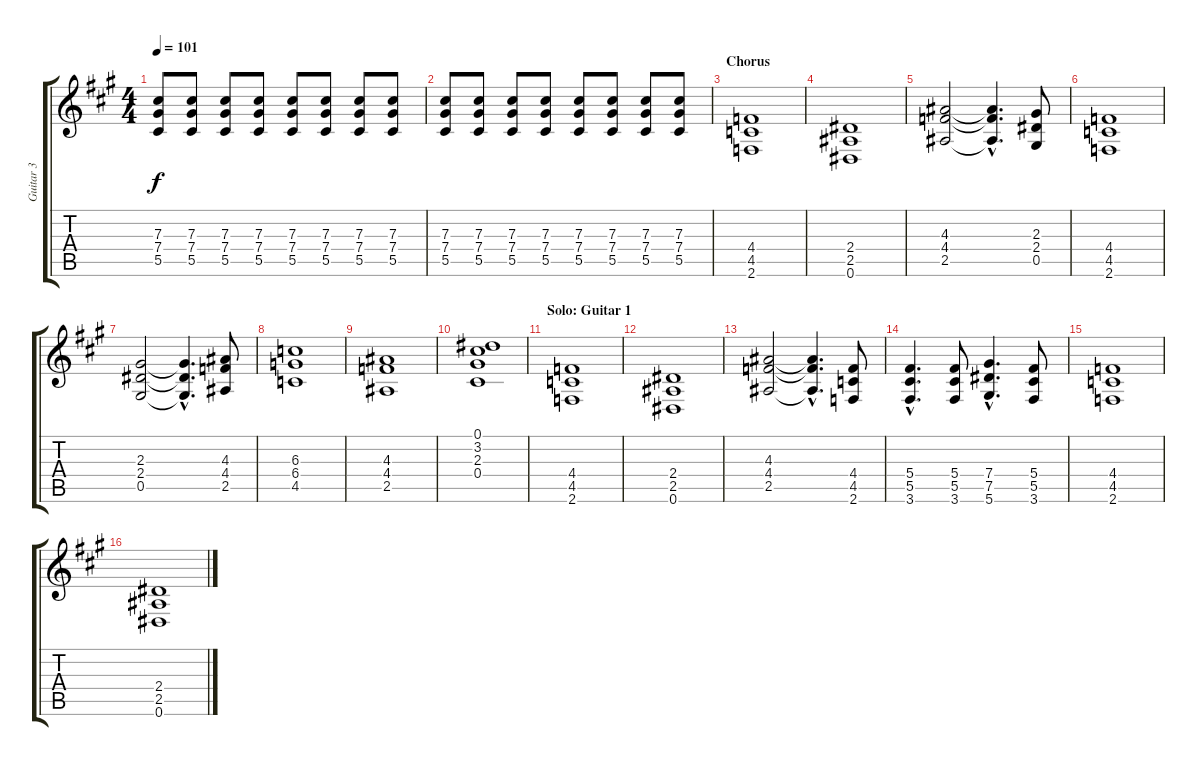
\track ("Guitar 3" "Guitar 3") {instrument distortionguitar}
\staff {score tabs}
\tuning (Eb4 Bb3 Gb3 Db3 Ab2 Eb2) {hide}
\ts (4 4)
\tempo 101
\clef g2
\ks a
(7.3 7.4 5.5).8{dy f} (7.3 7.4 5.5).8 (7.3 7.4 5.5).8 (7.3 7.4 5.5).8 (7.3 7.4 5.5).8 (7.3 7.4 5.5).8 (7.3 7.4 5.5).8 (7.3 7.4 5.5).8 |
(7.3 7.4 5.5).8 (7.3 7.4 5.5).8 (7.3 7.4 5.5).8 (7.3 7.4 5.5).8 (7.3 7.4 5.5).8 (7.3 7.4 5.5).8 (7.3 7.4 5.5).8 (7.3 7.4 5.5).8 |
\section ("" "Chorus")
(4.4 4.5 2.6).1 |
(2.4 2.5 0.6).1 |
(4.3 4.4 2.5).2 (4.3{hac t} 4.4{hac t} 2.5{hac t}).4{d} (2.3 2.4 0.5).8 |
(4.4 4.5 2.6).1 |
(2.3 2.4 0.5).2 (2.3{hac t} 2.4{hac t} 0.5{hac t}).4{d} (4.3 4.4 2.5).8 |
(6.3 6.4 4.5).1 |
(4.3 4.4 2.5).1 |
(0.1 3.2 2.3 0.4).1 |
\section ("" "Solo: Guitar 1")
(4.4 4.5 2.6).1 |
(2.4 2.5 0.6).1 |
(4.3 4.4 2.5).2 (4.3{hac t} 4.4{hac t} 2.5{hac t}).4{d} (4.4 4.5 2.6).8 |
(5.4{hac} 5.5{hac} 3.6{hac}).4{d} (5.4 5.5 3.6).8 (7.4{hac} 7.5{hac} 5.6{hac}).4{d} (5.4 5.5 3.6).8 |
(4.4 4.5 2.6).1 |
(2.4 2.5 0.6).1
